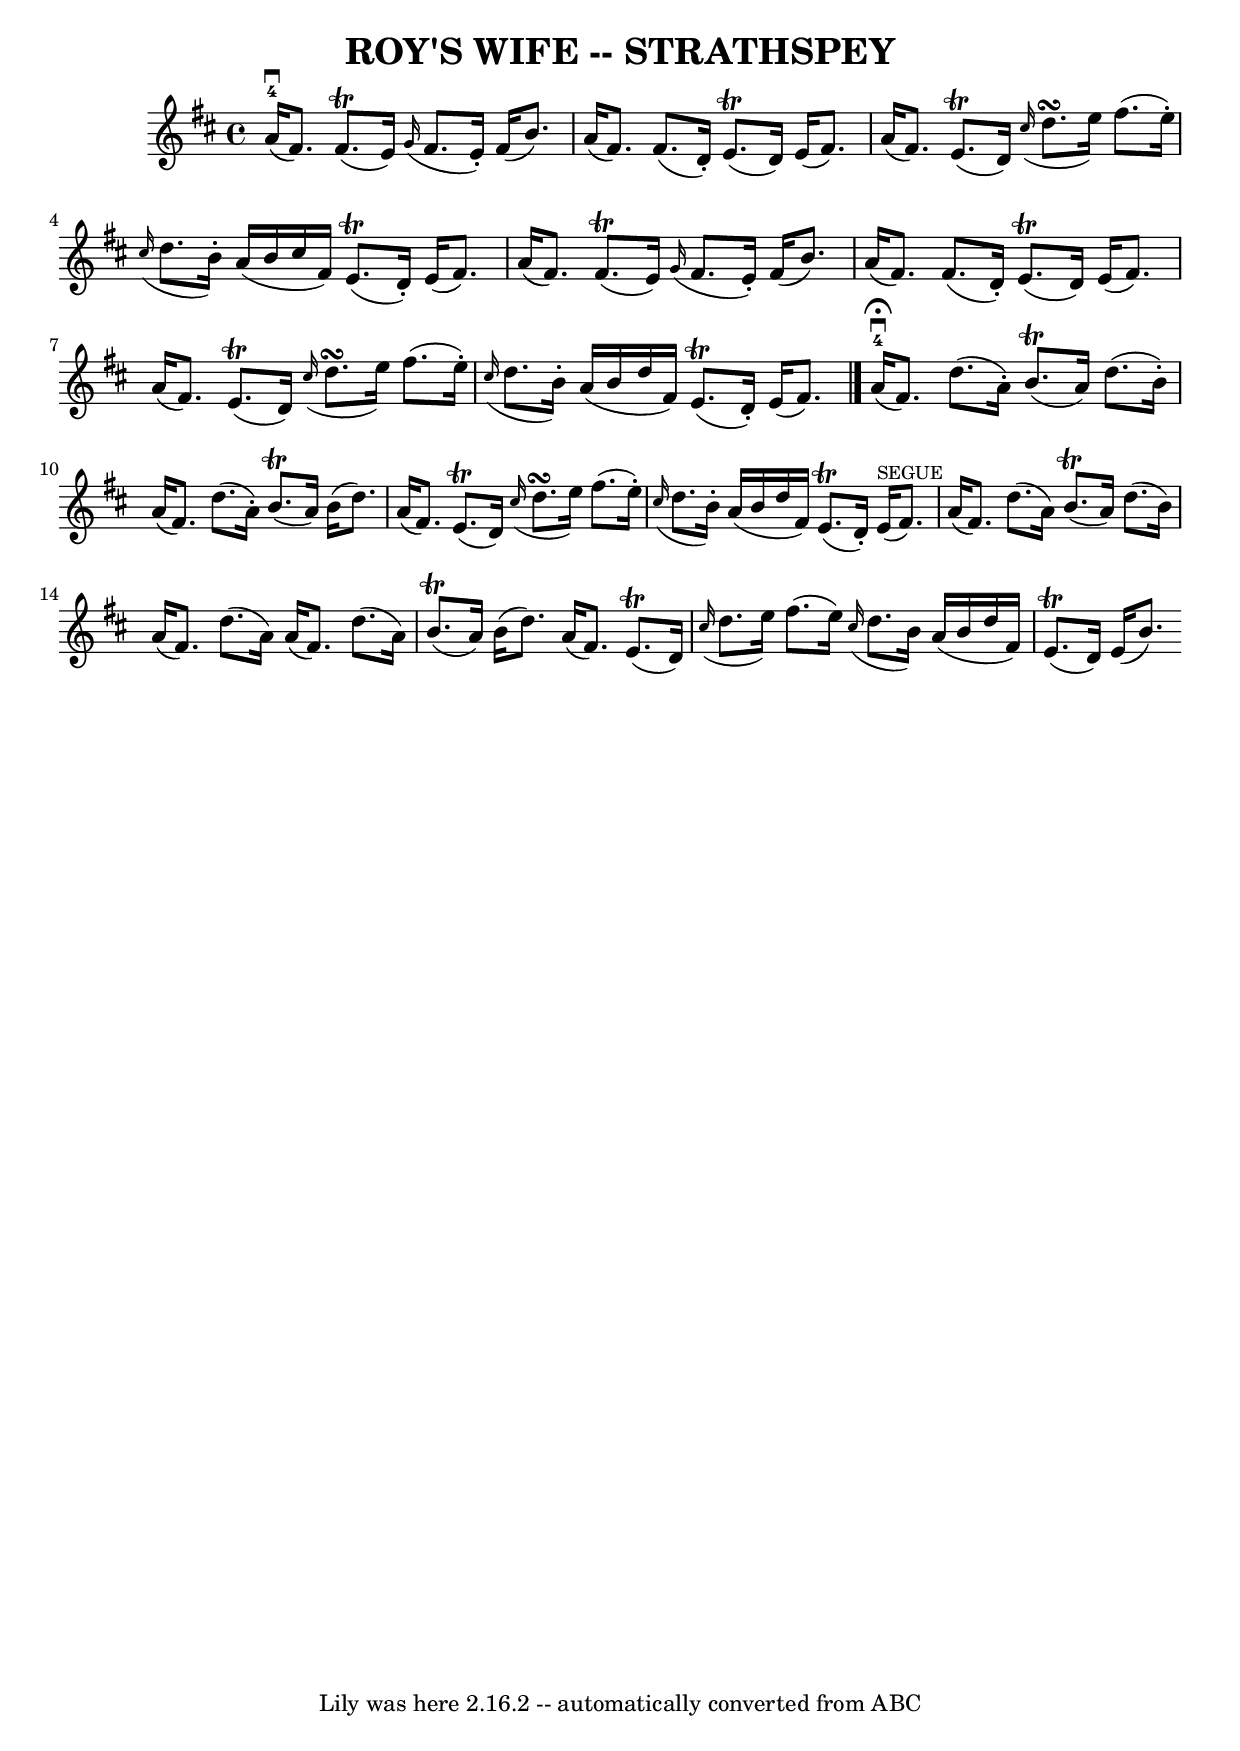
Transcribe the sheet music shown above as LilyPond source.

\version "2.7.40"
\include "Mammoth.ily"
\header {
	%% book = "Ryan's Mammoth Collection of Fiddle Tunes"
	crossRefNumber = "1"
	footnotes = ""
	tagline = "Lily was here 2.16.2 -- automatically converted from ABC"
	title = "ROY'S WIFE -- STRATHSPEY"
}
voicedefault =  {


 \override Staff.TimeSignature #'style = #'C
 \time 4/4 % %slurgraces 1
 \key d \major a'16-4(^\downbow fis'8.) fis'8. (^\trill   
e'16)   \grace { g'16 (} fis'8. e'16 -.) fis'16 (b'8.)   
|
 a'16 (fis'8.) fis'8. (d'16 -.) e'8. (^\trill d'16 
) e'16 (fis'8.)   |
 a'16 (fis'8.) e'8. (^\trill  
 d'16)   \grace { cis''16 (} d''8.\turn e''16) fis''8. (
e''16 -.)   |
   \grace { cis''16 (} d''8. b'16 -.) a'16 (
 b'16 cis''16 fis'16) e'8. (^\trill d'16 -.) e'16 (
fis'8.)   |
 a'16 (fis'8.) fis'8. (^\trill e'16)   
\grace { g'16 (} fis'8. e'16 -.) fis'16 (b'8.)   |
   
a'16 (fis'8.) fis'8. (d'16 -.) e'8. (^\trill d'16) e'16 
(fis'8.)   |
 a'16 (fis'8.) e'8. (^\trill d'16)  
 \grace { cis''16 (} d''8.\turn e''16) fis''8. (e''16 -.)   
|
   \grace { cis''16 (} d''8. b'16 -.) a'16 (b'16    
d''16 fis'16) e'8. (^\trill d'16 -.) e'16 (fis'8.)   
\bar "|." a'16-4^\fermata(^\downbow fis'8.) d''8. (a'16 -. 
-) b'8. (^\trill a'16) d''8. (b'16 -.)   |
 a'16 (
fis'8.) d''8. (a'16 -.) b'8. (^\trill a'16) b'16 (d''8. 
)   |
 a'16 (fis'8.) e'8. (^\trill d'16)   \grace {  
 cis''16 (} d''8.\turn e''16) fis''8. (e''16 -.)   |
   
\grace { cis''16 (} d''8. b'16 -.) a'16 (b'16 d''16    
fis'16) e'8. (^\trill d'16 -.) e'16^\segue(fis'8.)   
|
 a'16 (fis'8.) d''8. (a'16) b'8. (^\trill a'16  
-) d''8. (b'16)   |
 a'16 (fis'8.) d''8. (a'16)   
a'16 (fis'8.) d''8. (a'16) b'8. (^\trill a'16) b'16 (
 d''8.)   |
 a'16 (fis'8.) e'8. (^\trill d'16)   
\grace { cis''16 (} d''8. e''16) fis''8. (e''16)   |
 
  \grace { cis''16 (} d''8. b'16) a'16 (b'16 d''16    
fis'16) e'8. (^\trill d'16) e'16 (b'8.)     
}

\score{
    <<

	\context Staff="default"
	{
	    \voicedefault 
	}

    >>
	\layout {
	}
	\midi {}
}
